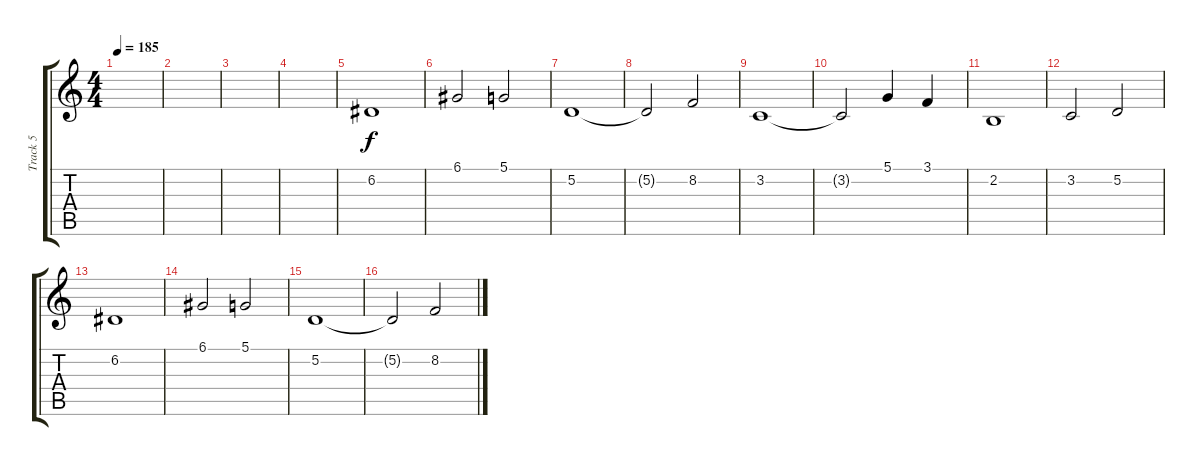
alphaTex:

\track ("Track 5" "Track 5") {instrument musicbox}
\staff {score tabs}
\tuning (D4 A3 F3 C3 G2 C2) {hide}
\ts (4 4)
\tempo 185
\clef g2
\ks c
|
|
|
|
6.2.1 |
6.1.2 5.1.2 |
5.2.1 |
5.2{t}.2 8.2.2 |
3.2.1 |
3.2{t}.2 5.1.4 3.1.4 |
2.2.1 |
3.2.2 5.2.2 |
6.2.1 |
6.1.2 5.1.2 |
5.2.1 |
5.2{t}.2 8.2.2
